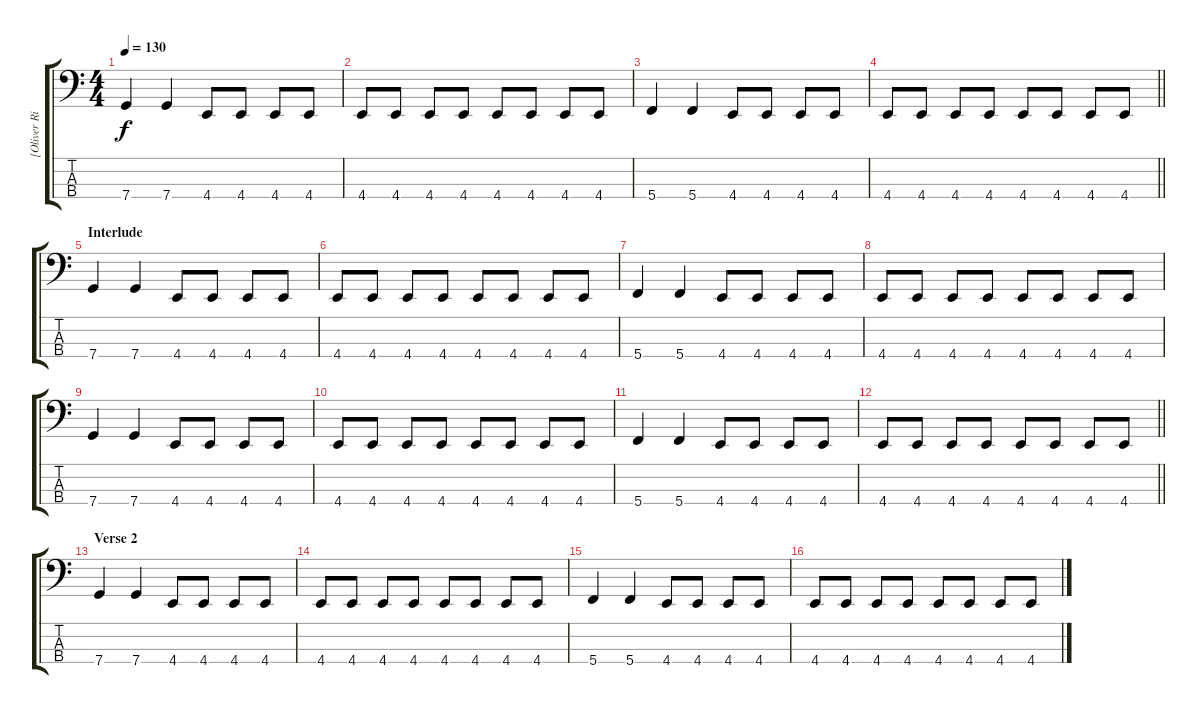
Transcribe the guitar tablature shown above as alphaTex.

\track ("[Oliver Riedel]  Bass" "[Oliver Ri") {instrument electricbassfinger}
\staff {score tabs}
\tuning (Eb2 Bb1 F1 C1) {hide}
\ts (4 4)
\tempo 130
\clef f4
\ks c
7.4.4{dy f} 7.4.4 4.4.8 4.4.8 4.4.8 4.4.8 |
4.4.8 4.4.8 4.4.8 4.4.8 4.4.8 4.4.8 4.4.8 4.4.8 |
5.4.4 5.4.4 4.4.8 4.4.8 4.4.8 4.4.8 |
\barLineRight lightlight
4.4.8 4.4.8 4.4.8 4.4.8 4.4.8 4.4.8 4.4.8 4.4.8 |
\section ("" "Interlude")
7.4.4 7.4.4 4.4.8 4.4.8 4.4.8 4.4.8 |
4.4.8 4.4.8 4.4.8 4.4.8 4.4.8 4.4.8 4.4.8 4.4.8 |
5.4.4 5.4.4 4.4.8 4.4.8 4.4.8 4.4.8 |
4.4.8 4.4.8 4.4.8 4.4.8 4.4.8 4.4.8 4.4.8 4.4.8 |
7.4.4 7.4.4 4.4.8 4.4.8 4.4.8 4.4.8 |
4.4.8 4.4.8 4.4.8 4.4.8 4.4.8 4.4.8 4.4.8 4.4.8 |
5.4.4 5.4.4 4.4.8 4.4.8 4.4.8 4.4.8 |
\barLineRight lightlight
4.4.8 4.4.8 4.4.8 4.4.8 4.4.8 4.4.8 4.4.8 4.4.8 |
\section ("" "Verse 2")
7.4.4{volume 8} 7.4.4 4.4.8 4.4.8 4.4.8 4.4.8 |
4.4.8 4.4.8 4.4.8 4.4.8 4.4.8 4.4.8 4.4.8 4.4.8 |
5.4.4 5.4.4 4.4.8 4.4.8 4.4.8 4.4.8 |
4.4.8 4.4.8 4.4.8 4.4.8 4.4.8 4.4.8 4.4.8 4.4.8
